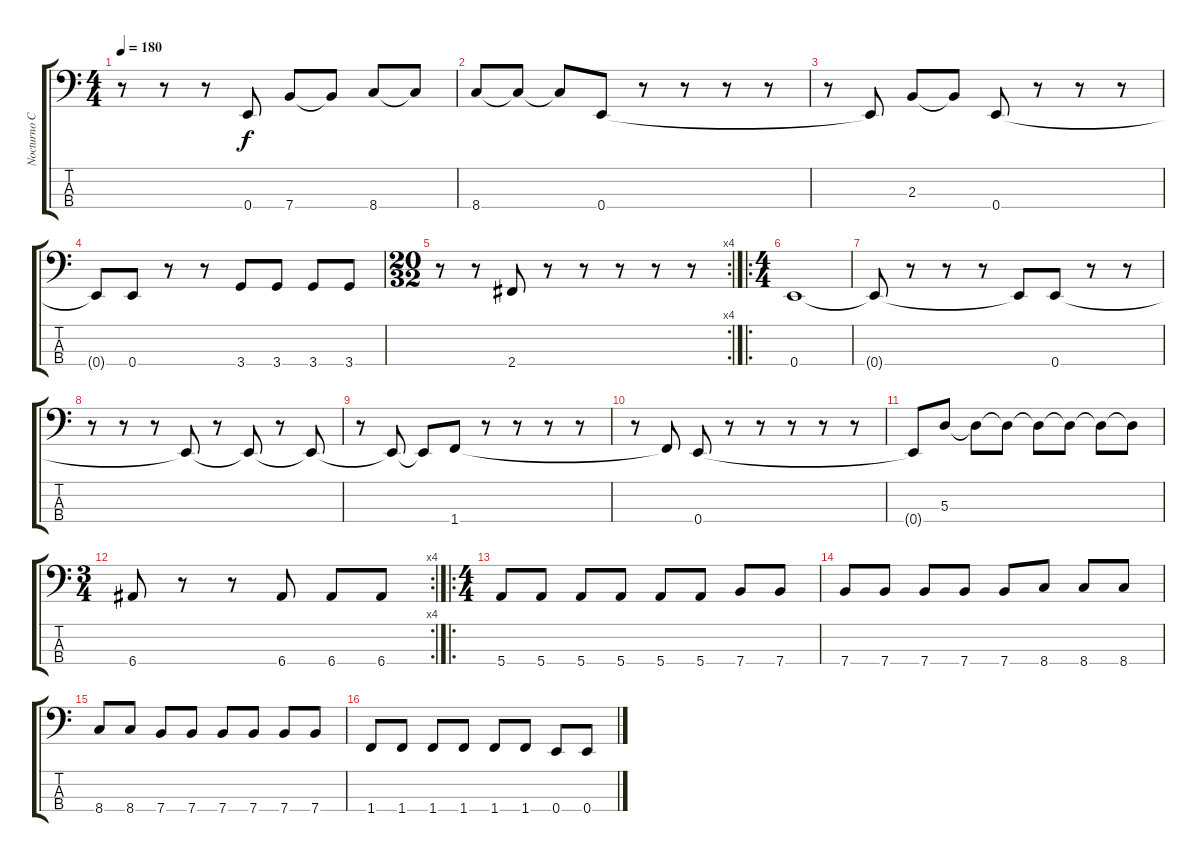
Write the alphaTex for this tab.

\track ("Nocturno Culto" "Nocturno C") {instrument electricbasspick}
\staff {score tabs}
\tuning (G2 D2 A1 E1) {hide}
\ts (4 4)
\tempo 180
\clef f4
\ks c
r.8{dy f} r.8 r.8 0.4{t}.8 7.4.8 7.4{t}.8 8.4.8 8.4{t}.8 |
8.4.8 8.4{t}.8 8.4{t}.8 0.4.8 r.8 r.8 r.8 r.8 |
r.8 0.4{t}.8 2.3.8 2.3{t}.8 0.4.8 r.8 r.8 r.8 |
0.4{t}.8 0.4.8 r.8 r.8 3.4.8 3.4.8 3.4.8 3.4.8 |
\rc 4
\ts (20 32)
r.8 r.8 2.4.8 r.8 r.8 r.8 r.8 r.8 |
\ro
\ts (4 4)
0.4.1 |
0.4{t}.8 r.8 r.8 r.8 0.4{t}.8 0.4.8 r.8 r.8 |
r.8 r.8 r.8 0.4{t}.8 r.8 0.4{t}.8 r.8 0.4{t}.8 |
r.8 0.4{t}.8 0.4{t}.8 1.4.8 r.8 r.8 r.8 r.8 |
r.8 1.4{t}.8 0.4.8 r.8 r.8 r.8 r.8 r.8 |
0.4{t}.8 5.3.8 5.3{t}.8 5.3{t}.8 5.3{t}.8 5.3{t}.8 5.3{t}.8 5.3{t}.8 |
\rc 4
\ts (3 4)
6.4.8 r.8 r.8 6.4.8 6.4.8 6.4.8 |
\ro
\ts (4 4)
5.4.8 5.4.8 5.4.8 5.4.8 5.4.8 5.4.8 7.4.8 7.4.8 |
7.4.8 7.4.8 7.4.8 7.4.8 7.4.8 8.4.8 8.4.8 8.4.8 |
8.4.8 8.4.8 7.4.8 7.4.8 7.4.8 7.4.8 7.4.8 7.4.8 |
1.4.8 1.4.8 1.4.8 1.4.8 1.4.8 1.4.8 0.4.8 0.4.8
